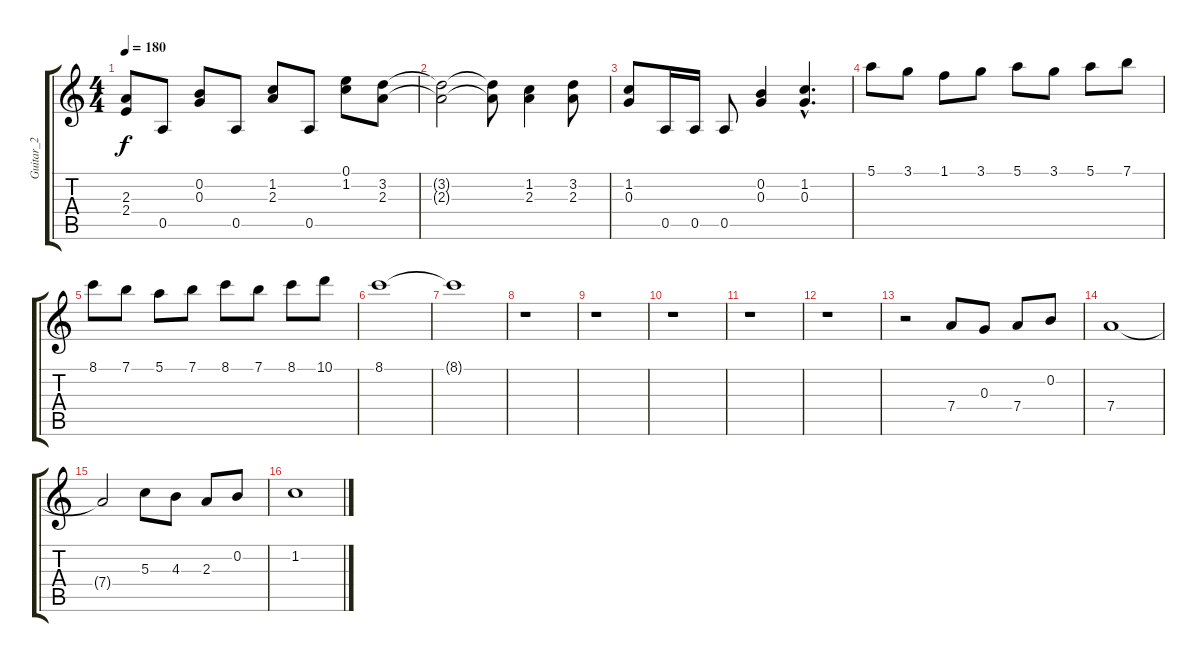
\track ("Guitar_2" "Guitar_2") {instrument distortionguitar}
\staff {score tabs}
\tuning (E4 B3 G3 D3 A2 E2) {hide}
\ts (4 4)
\tempo 180
\clef g2
\ks c
(2.3{t} 2.4{t}).8{dy f} 0.5.8 (0.2 0.3).8 0.5.8 (1.2 2.3).8 0.5.8 (0.1 1.2).8 (3.2 2.3).8 |
(3.2{t} 2.3{t}).2 (3.2{t} 2.3{t}).8 (1.2 2.3).4 (3.2 2.3).8 |
(1.2 0.3).8 0.5.16 0.5.16 0.5.8 (0.2 0.3).4 (1.2{hac} 0.3{hac}).4{d} |
5.1.8 3.1.8 1.1.8 3.1.8 5.1.8 3.1.8 5.1.8 7.1.8 |
8.1.8 7.1.8 5.1.8 7.1.8 8.1.8 7.1.8 8.1.8 10.1.8 |
8.1.1 |
8.1{t}.1 |
r.1 |
r.1 |
r.1 |
r.1 |
r.1 |
r.2 7.4.8 0.3.8 7.4.8 0.2.8 |
7.4.1 |
7.4{t}.2 5.3.8 4.3.8 2.3.8 0.2.8 |
1.2.1
